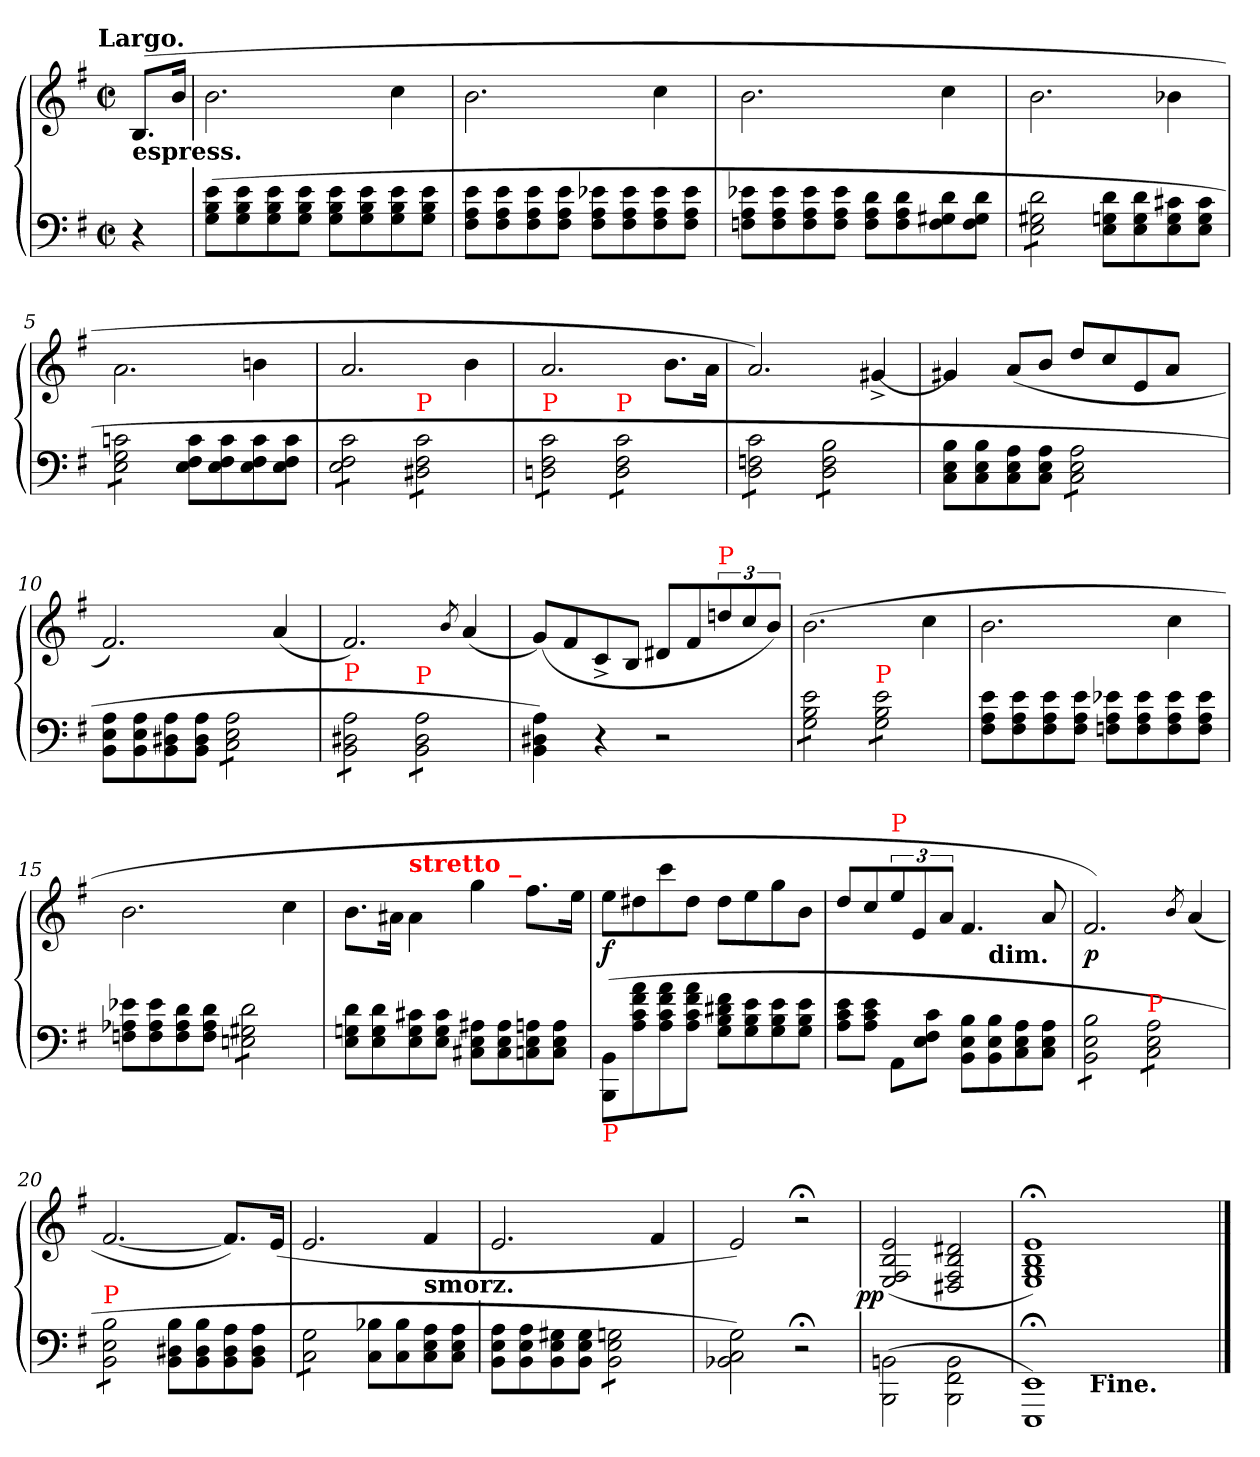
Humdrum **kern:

**kern	**kern	**dynam
*part1	*part1	*part1
*staff2	*staff1	*staff1/2
*clefF4	*clefG2	*
*k[f#]	*k[f#]	*
*e:	*e:	*
!!LO:TX:omd:t=Largo.
*M2/2	*M2/2	*
*met(c|)	*met(c|)	*
*MM63	*MM63	*
=	=	=
!	!LO:TX:b:B:t=espress.	!
4r	(>8.BL	.
.	16bJk	.
=1	=1	=1
(>8e 8B 8GL	2.b	.
8e 8B 8G	.	.
8e 8B 8G	.	.
8e 8B 8GJ	.	.
8e 8B 8GL	.	.
8e 8B 8G	.	.
8e 8B 8G	4cc	.
8e 8B 8GJ	.	.
=2	=2	=2
8e 8A 8F#L	2.b	.
8e 8A 8F#	.	.
8e 8A 8F#	.	.
8e 8A 8F#J	.	.
8e-X 8A 8F#L	.	.
8e- 8A 8F#	.	.
8e- 8A 8F#	4cc	.
8e- 8A 8F#J	.	.
=3	=3	=3
8e-X 8A 8FnL	2.b	.
8e- 8A 8F	.	.
8e- 8A 8F	.	.
8e- 8A 8FJ	.	.
8d 8A 8FL	.	.
8d 8A 8F	.	.
8d 8G#X 8F	4cc	.
8d 8G# 8FJ	.	.
=4	=4	=4
!LO:TX:a:color=red:t=P	!	!
*tremolo	*	*
8d 8G#X 8EL	2.b	.
8d 8G#X 8E	.	.
8d 8G#X 8E	.	.
8d 8G#X 8EJ	.	.
*Xtremolo	*	*
8d 8Gn 8EL	.	.
8d 8G 8E	.	.
8c#X 8G 8E	4b-X\	.
8c# 8G 8EJ	.	.
=5	=5	=5
!LO:TX:a:color=red:t=P	!	!
*tremolo	*	*
8cn 8G 8EL	2.a\	.
8cn 8G 8E	.	.
8cn 8G 8E	.	.
8cn 8G 8EJ	.	.
*Xtremolo	*	*
8c 8F# 8EL	.	.
8c 8F# 8E	.	.
8c 8F# 8E	4bn\	.
8c 8F# 8EJ	.	.
=6	=6	=6
!LO:TX:a:color=red:t=P	!	!
*tremolo	*	*
8c 8F# 8EL	2.a	.
8c 8F# 8E	.	.
8c 8F# 8E	.	.
8c 8F# 8EJ	.	.
!LO:TX:a:color=red:t=P	!	!
8c 8F# 8D#XL	.	.
8c 8F# 8D#X	.	.
8c 8F# 8D#X	4b\	.
8c 8F# 8D#XJ	.	.
=7	=7	=7
!LO:TX:a:color=red:t=P	!	!
8c 8F# 8DnL	2.a	.
8c 8F# 8Dn	.	.
8c 8F# 8Dn	.	.
8c 8F# 8DnJ	.	.
!LO:TX:a:color=red:t=P	!	!
8c 8F# 8DL	.	.
8c 8F# 8D	.	.
8c 8F# 8D	8.b\L	.
8c 8F# 8DJ	.	.
.	16aJk	.
=8	=8	=8
8c 8Fn 8DL	2.a)	.
8c 8Fn 8D	.	.
8c 8Fn 8D	.	.
8c 8Fn 8DJ	.	.
8B 8F 8DL	.	.
8B 8F 8D	.	.
8B 8F 8D	[4g#X^<	.
8B 8F 8DJ	.	.
*Xtremolo	*	*
=9	=9	=9
8B 8E 8CL	4g#X]	.
8B 8E 8C	.	.
8A 8E 8C	(>8aL	.
8A 8E 8CJ	8bJ	.
*tremolo	*	*
8A 8E 8CL	8dd/L	.
8A 8E 8C	8cc	.
8A 8E 8C	8e	.
8A 8E 8CJ	8aJ	.
*Xtremolo	*	*
8ryy	8ryy	.
=10	=10	=10
8A 8E 8BBL	2.f#)	.
8A 8E 8BB	.	.
8A 8D#X 8BB	.	.
8A 8D# 8BBJ	.	.
*tremolo	*	*
8A 8E 8CL	.	.
8A 8E 8C	.	.
8A 8E 8C	(>4a	.
8A 8E 8CJ	.	.
=11	=11	=11
!LO:TX:a:color=red:t=P	!	!
8A 8D#X 8BBL	2.f#)	.
8A 8D#X 8BB	.	.
8A 8D#X 8BB	.	.
8A 8D#X 8BBJ	.	.
!LO:TX:a:color=red:t=P	!	!
8A 8D# 8BBL	.	.
8A 8D# 8BB	.	.
.	8qb/	.
8A 8D# 8BB	(>4a	.
8A 8D# 8BBJ	.	.
*Xtremolo	*	*
=12	=12	=12
4A 4D#X 4BB)	(<8gL)	.
.	8f#	.
4r	8c^>	.
.	8BJ	.
2r	8d#XL	.
.	8f#	.
!	!LO:TX:a:color=red:t=P	!
.	12ddn	.
.	12cc	.
.	12bJ)	.
=13	=13	=13
!LO:TX:a:color=red:t=P	!	!
*tremolo	*	*
(>8e 8B 8GL	(>2.b\	.
(>8e 8B 8G	.	.
(>8e 8B 8G	.	.
8e 8B 8GJ	.	.
!LO:TX:a:color=red:t=P	!	!
8e 8B 8GL	.	.
8e 8B 8G	.	.
8e 8B 8G	4cc	.
8e 8B 8GJ	.	.
*Xtremolo	*	*
=14	=14	=14
8e 8A 8F#L	2.b\	.
8e 8A 8F#	.	.
8e 8A 8F#	.	.
8e 8A 8F#J	.	.
8e-X 8A 8FnL	.	.
8e- 8A 8F	.	.
8e- 8A 8F	4cc	.
8e- 8A 8FJ	.	.
=15	=15	=15
8e-X 8A-X 8FnL	2.b	.
8e- 8A- 8F	.	.
8d 8A- 8F	.	.
8d 8A- 8FJ	.	.
!LO:TX:a:color=red:t=P	!	!
*tremolo	*	*
8d 8G#X 8En)L	.	.
8d 8G#X 8En)	.	.
8d 8G#X 8En)	4cc	.
8d 8G#X 8En)J	.	.
*Xtremolo	*	*
=16	=16	=16
8d 8Gn 8EL	8.b\L	.
8d 8G 8E	.	.
.	16a#XJk	.
!	!LO:TX:a:B:color=red:t=stretto _	!
8c#X 8G 8E	4a#\	.
8c# 8G 8EJ	.	.
8A#X 8E 8C#XL	4gg	.
8A# 8E 8C#	.	.
8An 8E 8Cn	8.ff#L	.
8A 8E 8CJ	.	.
.	16eeJk	.
=17	=17	=17
!LO:TX:b:color=red:t=P	!	!
(>8BB 8BBBL	8eeL	f
8a 8f# 8c 8A	8dd#X	.
8a 8f# 8c 8A	8ccc	.
8a 8f# 8c 8AJ	8dd#J	.
8f# 8d#X 8B 8GL	8dd#L	.
8e 8B 8G	8ee	.
8e 8B 8G	8gg	.
8e 8B 8GJ	8bJ	.
=18	=18	=18
*	*^	*
8e 8c 8AL	8ddL	2ryy	.
8e 8c 8AJ	8cc	.	.
!	!LO:TX:a:color=red:t=P	!	!
8AAL	12ee	.	.
.	12e	.	.
8c 8F# 8EJ	.	.	.
.	12aJ	.	.
8B 8E 8BBL	4.f#	8ryy	.
!	!	!LO:TX:c:B:t=dim.	!
8B 8E 8BB	.	4.ryy	.
8A 8E 8C	.	.	.
8A 8E 8CJ	8a	.	.
=19	=19	=19	=19
!LO:TX:a:color=red:t=P	!	!	!
*	*v	*v	*
*tremolo	*	*
8B 8E 8BBL	2.f#)	p
8B 8E 8BB	.	.
8B 8E 8BB	.	.
8B 8E 8BBJ	.	.
!LO:TX:a:color=red:t=P	!	!
8A 8E 8CL	.	.
8A 8E 8C	.	.
.	8qb/	.
8A 8E 8C	(>4a	.
8A 8E 8CJ	.	.
=20	=20	=20
!LO:TX:a:color=red:t=P	!	!
8B 8E 8BBL	[2.f#	.
8B 8E 8BB	.	.
8B 8E 8BB	.	.
8B 8E 8BBJ	.	.
*Xtremolo	*	*
8B 8D#X 8BBL	.	.
8B 8D# 8BB	.	.
8A 8D# 8BB	8.f#L])	.
8A 8D# 8BBJ	.	.
.	(>16eJk	.
=21	=21	=21
!LO:TX:a:color=red:t=P	!	!
*tremolo	*	*
8G 8CL	2.e	.
8G 8C	.	.
8G 8C	.	.
8G 8CJ	.	.
*Xtremolo	*	*
8B-X 8CL	.	.
8B- 8C	.	.
!	!LO:TX:b:B:t=smorz.	!
8A 8E 8C	4f#	.
8A 8E 8CJ	.	.
=22	=22	=22
8A 8E 8BBL	2.e	.
8A 8E 8BB	.	.
8G#X 8E 8BB	.	.
8G# 8E 8BBJ	.	.
!LO:TX:a:color=red:t=P	!	!
*tremolo	*	*
8Gn 8E 8BBL	.	.
8Gn 8E 8BB	.	.
8Gn 8E 8BB	4f#	.
8Gn 8E 8BBJ	.	.
*Xtremolo	*	*
=23	=23	=23
2G 2C 2BB-X)	2e)	.
2r;<	2r;<	.
=24	=24	=24
!	!	!LO:DY:rj
(<2BBn\ 2BBB\	(>2e/ 2B/ 2F#/ 2E/	pp
2BB\ 2FF#\ 2BBB\	2d#X/ 2B/ 2F#/ 2D#X/	.
=25	=25	=25
*^	*	*
1EE;\ 1EEE;\)	2ryy	1e;</ 1B;</ 1G;</ 1E;</)	.
!	!LO:TX:b:B:t=Fine.	!	!
.	1ryy	.	.
2ryy	.	2ryy	.
*v	*v	*	*
==	==	==
*-	*-	*-
